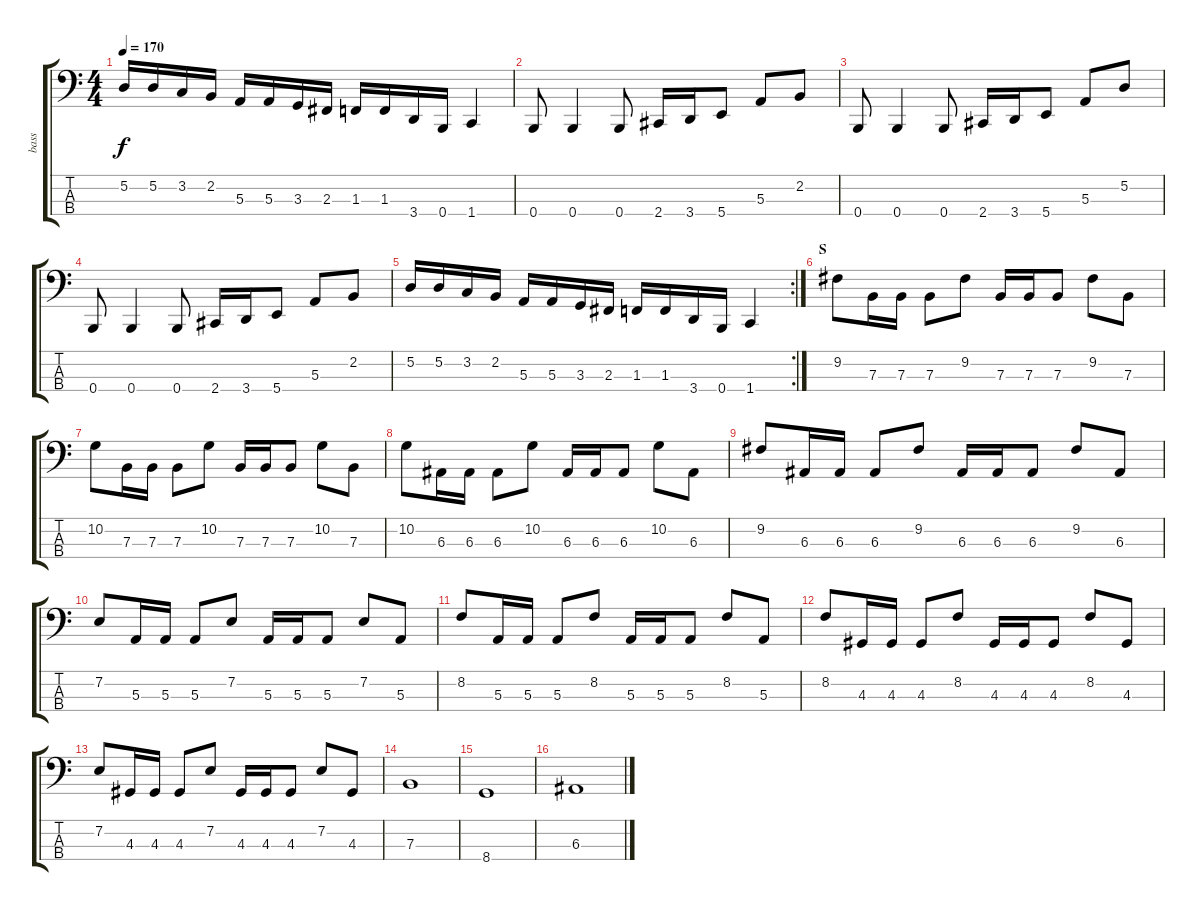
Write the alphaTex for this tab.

\track ("bass" "bass") {instrument electricbasspick}
\staff {score tabs}
\tuning (D2 A1 E1 B0) {hide}
\ts (4 4)
\tempo 170
\clef f4
\ks c
5.2.16{dy f} 5.2.16 3.2.16 2.2.16 5.3.16 5.3.16 3.3.16 2.3.16 1.3.16 1.3.16 3.4.16 0.4.16 1.4.4 |
0.4.8 0.4.4 0.4.8 2.4.16 3.4.16 5.4.8 5.3.8 2.2.8 |
0.4.8 0.4.4 0.4.8 2.4.16 3.4.16 5.4.8 5.3.8 5.2.8 |
0.4.8 0.4.4 0.4.8 2.4.16 3.4.16 5.4.8 5.3.8 2.2.8 |
\rc 2
5.2.16 5.2.16 3.2.16 2.2.16 5.3.16 5.3.16 3.3.16 2.3.16 1.3.16 1.3.16 3.4.16 0.4.16 1.4.4 |
\section ("" "S")
9.2.8 7.3.16 7.3.16 7.3.8 9.2.8 7.3.16 7.3.16 7.3.8 9.2.8 7.3.8 |
10.2.8 7.3.16 7.3.16 7.3.8 10.2.8 7.3.16 7.3.16 7.3.8 10.2.8 7.3.8 |
10.2.8 6.3.16 6.3.16 6.3.8 10.2.8 6.3.16 6.3.16 6.3.8 10.2.8 6.3.8 |
9.2.8 6.3.16 6.3.16 6.3.8 9.2.8 6.3.16 6.3.16 6.3.8 9.2.8 6.3.8 |
7.2.8 5.3.16 5.3.16 5.3.8 7.2.8 5.3.16 5.3.16 5.3.8 7.2.8 5.3.8 |
8.2.8 5.3.16 5.3.16 5.3.8 8.2.8 5.3.16 5.3.16 5.3.8 8.2.8 5.3.8 |
8.2.8 4.3.16 4.3.16 4.3.8 8.2.8 4.3.16 4.3.16 4.3.8 8.2.8 4.3.8 |
7.2.8 4.3.16 4.3.16 4.3.8 7.2.8 4.3.16 4.3.16 4.3.8 7.2.8 4.3.8 |
7.3.1 |
8.4.1 |
6.3.1
